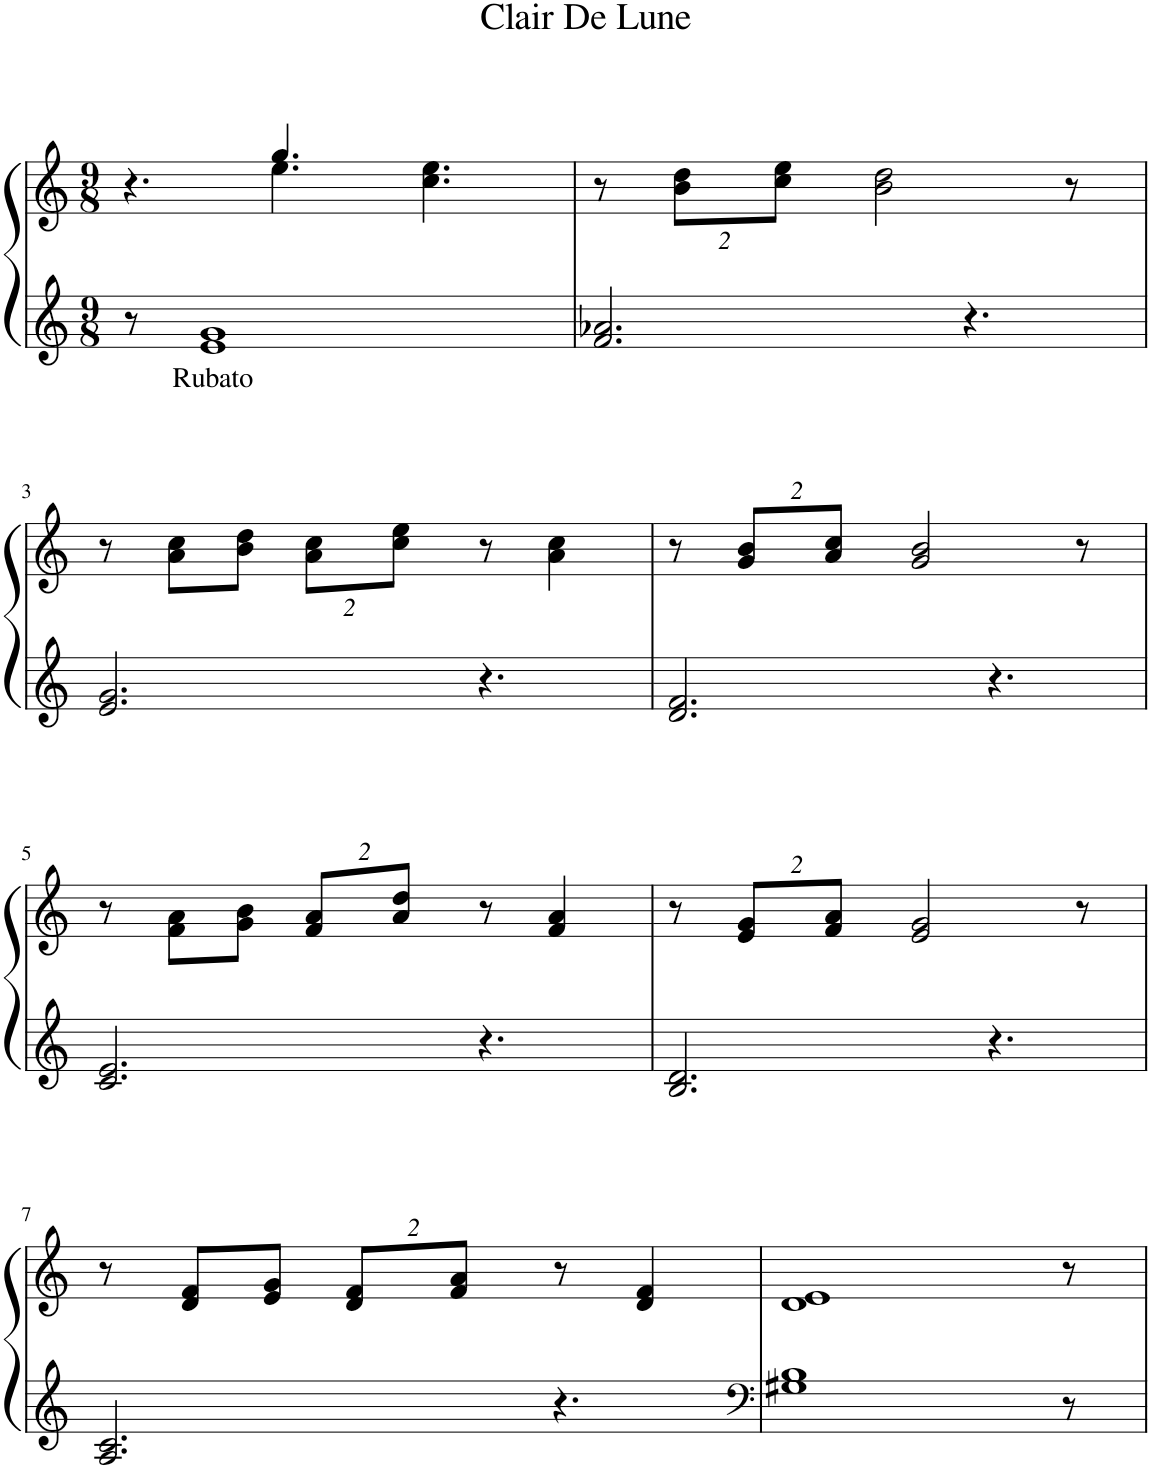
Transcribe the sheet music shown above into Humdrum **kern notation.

**kern	**text	**kern
*part1	*part1	*part1
*staff2	*staff2	*staff1
*I"Piano	*	*
*I'Pno.	*	*
*clefG2	*	*clefG2
*k[]	*	*k[]
*M9/8	*	*M9/8
=1	=1	=1
*	*	*^
8r	.	4.r	4.ryy
!	!LO:LY:b	!	!
1e 1g	Rubato	.	.
.	.	4.gg/	4.ee\
.	.	4.cc\ 4.ee\	4.ryy
*	*	*v	*v
=2	=2	=2
2.f/ 2.a-X/	.	8r
*	*	*Xbrackettup
.	.	16%3b\ 16%3dd\L
.	.	16%3cc\ 16%3ee\J
.	.	2b\ 2dd\
4.r	.	.
.	.	8r
!!LO:LB:g=z
=3	=3	=3
2.e/ 2.g/	.	8r
.	.	8a\ 8cc\L
.	.	8b\ 8dd\J
.	.	16%3a\ 16%3cc\L
.	.	16%3cc\ 16%3ee\J
4.r	.	8r
.	.	4a\ 4cc\
=4	=4	=4
2.d/ 2.f/	.	8r
.	.	16%3g/ 16%3b/L
.	.	16%3a/ 16%3cc/J
.	.	2g/ 2b/
4.r	.	.
.	.	8r
!!LO:LB:g=z
=5	=5	=5
2.c/ 2.e/	.	8r
.	.	8f\ 8a\L
.	.	8g\ 8b\J
.	.	16%3f/ 16%3a/L
.	.	16%3a/ 16%3dd/J
4.r	.	8r
.	.	4f/ 4a/
=6	=6	=6
2.B/ 2.d/	.	8r
.	.	16%3e/ 16%3g/L
.	.	16%3f/ 16%3a/J
.	.	2e/ 2g/
4.r	.	.
.	.	8r
!!LO:LB:g=z
=7	=7	=7
2.A/ 2.c/	.	8r
.	.	8d/ 8f/L
.	.	8e/ 8g/J
.	.	16%3d/ 16%3f/L
.	.	16%3f/ 16%3a/J
4.r	.	8r
.	.	4d/ 4f/
=8	=8	=8
*clefF4	*	*
1G#X 1B	.	1d 1e
8r	.	8r
=	=	=
*-	*-	*-
